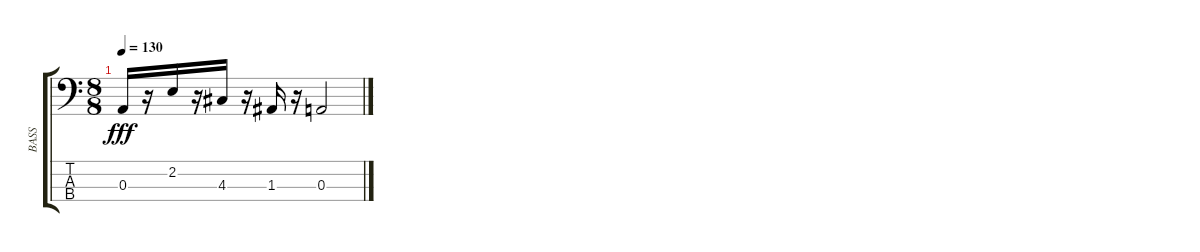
\track ("BASS" "BASS") {instrument slapbass1}
\staff {score tabs}
\tuning (G2 D2 A1 E1) {hide}
\ts (8 8)
\tempo 130
\clef f4
\ks c
0.3.16{dy fff} r.16 2.2.16 r.16 4.3.16 r.16 1.3.16 r.16 0.3.2
